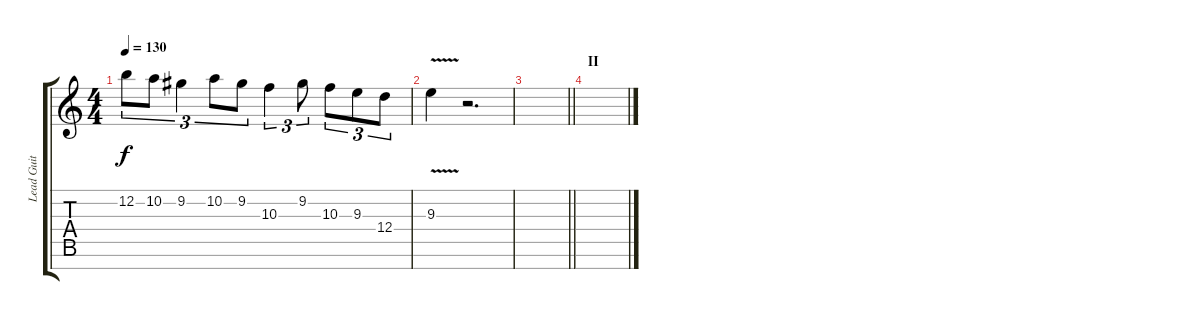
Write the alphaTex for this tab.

\track ("Lead Guit / Harmonies" "Lead Guit ") {instrument distortionguitar}
\staff {score tabs}
\tuning (E4 B3 G3 D3 A2 E2 B1) {hide}
\ts (4 4)
\tempo 130
\clef g2
\ks c
12.2.8{tu (3 2) dy f} 10.2.8{tu (3 2)} 9.2.4{tu (3 2)} 10.2.8{tu (3 2)} 9.2.8{tu (3 2)} 10.3.4{tu (3 2)} 9.2.8{tu (3 2)} 10.3.8{tu (3 2)} 9.3.8{tu (3 2)} 12.4.8{tu (3 2)} |
9.3{v}.4 r.2{d} |
\barLineRight lightlight
|
\section ("" "II")
